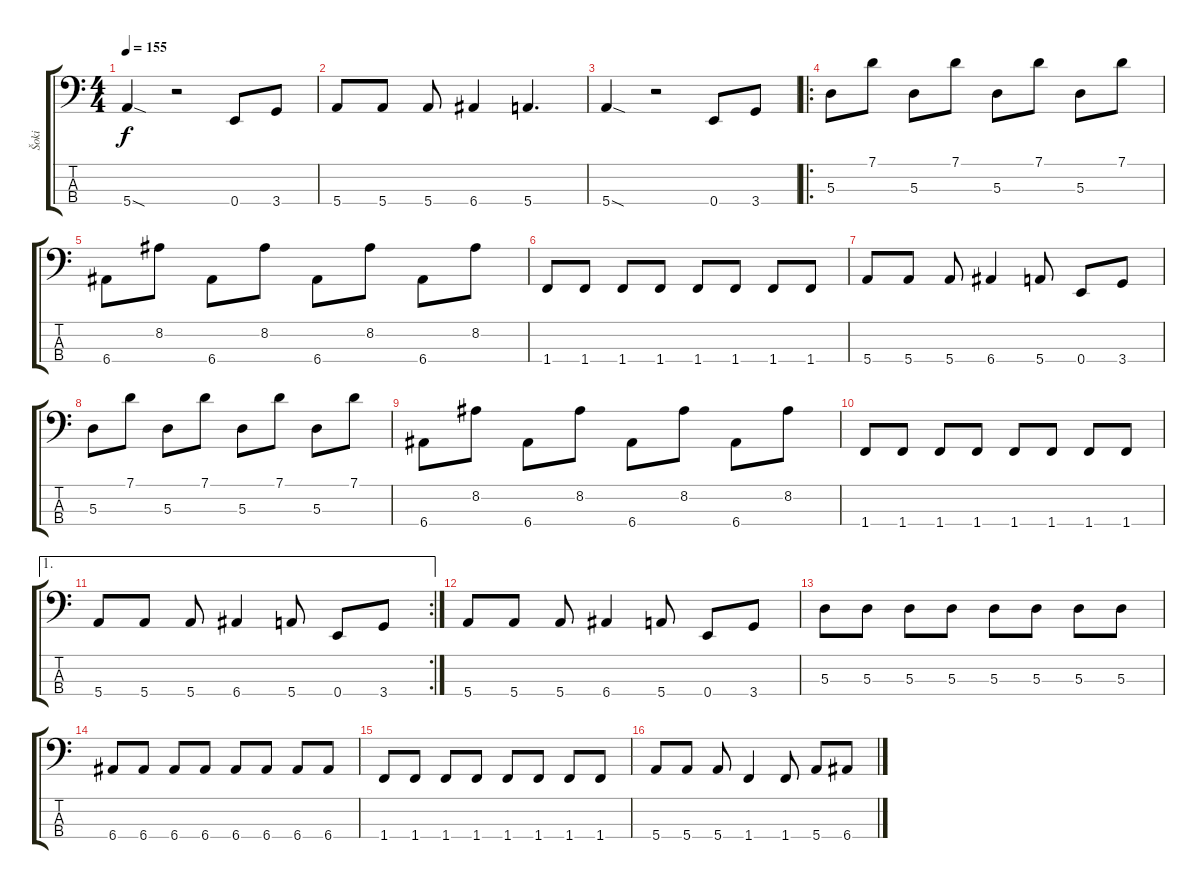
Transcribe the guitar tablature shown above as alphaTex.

\track ("Šoki" "Šoki") {instrument electricbassfinger}
\staff {score tabs}
\tuning (G2 D2 A1 E1) {hide}
\ts (4 4)
\tempo 155
\clef f4
\ks c
5.4{sod}.4{dy f} r.2 0.4.8 3.4.8 |
5.4.8 5.4.8 5.4.8 6.4.4 5.4.4{d} |
5.4{sod}.4 r.2 0.4.8 3.4.8 |
\ro
5.3.8 7.1.8 5.3.8 7.1.8 5.3.8 7.1.8 5.3.8 7.1.8 |
6.4.8 8.2.8 6.4.8 8.2.8 6.4.8 8.2.8 6.4.8 8.2.8 |
1.4.8 1.4.8 1.4.8 1.4.8 1.4.8 1.4.8 1.4.8 1.4.8 |
5.4.8 5.4.8 5.4.8 6.4.4 5.4.8 0.4.8 3.4.8 |
5.3.8 7.1.8 5.3.8 7.1.8 5.3.8 7.1.8 5.3.8 7.1.8 |
6.4.8 8.2.8 6.4.8 8.2.8 6.4.8 8.2.8 6.4.8 8.2.8 |
1.4.8 1.4.8 1.4.8 1.4.8 1.4.8 1.4.8 1.4.8 1.4.8 |
\ae 1
\rc 2
5.4.8 5.4.8 5.4.8 6.4.4 5.4.8 0.4.8 3.4.8 |
5.4.8 5.4.8 5.4.8 6.4.4 5.4.8 0.4.8 3.4.8 |
5.3.8 5.3.8 5.3.8 5.3.8 5.3.8 5.3.8 5.3.8 5.3.8 |
6.4.8 6.4.8 6.4.8 6.4.8 6.4.8 6.4.8 6.4.8 6.4.8 |
1.4.8 1.4.8 1.4.8 1.4.8 1.4.8 1.4.8 1.4.8 1.4.8 |
5.4.8 5.4.8 5.4.8 1.4.4 1.4.8 5.4.8 6.4.8
